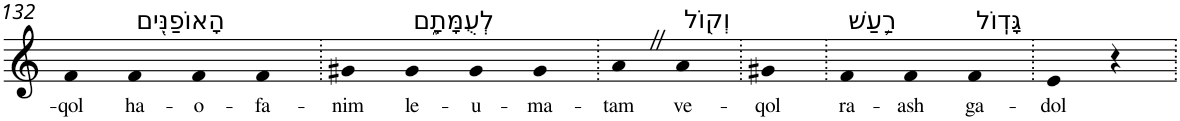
**kern	**text
*part1	*part1
*staff1	*staff1
*I"Piano	*
*I'Pno	*
!!LO:PB:g=z
*clefG2	*
*k[]	*
=132	=132
!	!LO:LY:b
4f	-qol
!LO:TX:a:t=הָאוֹפַנִּ֖ים	!
!	!LO:LY:b
4f	ha-
!	!LO:LY:b
4f	-o-
!	!LO:LY:b
4f	-fa-
=133.	=133.
!	!LO:LY:b
4g#X	-nim
!LO:TX:a:t=לְעֻמָּתָ֑ם	!
!	!LO:LY:b
4g#	le-
!	!LO:LY:b
4g#	-u-
!	!LO:LY:b
4g#	-ma-
=134.	=134.
!	!LO:LY:b
4aZ	-tam
!LO:TX:a:t=וְק֖וֹל	!
!	!LO:LY:b
4a	ve-
=135.	=135.
!	!LO:LY:b
4g#X	-qol
=136.	=136.
!LO:TX:a:t=רַ֥עַשׁ	!
!	!LO:LY:b
4f	ra-
!	!LO:LY:b
4f	-ash
!LO:TX:a:t=גָּדֽוֹל	!
!	!LO:LY:b
4f	ga-
=137.	=137.
!	!LO:LY:b
4e	-dol
4r	.
=.	=.
*-	*-
